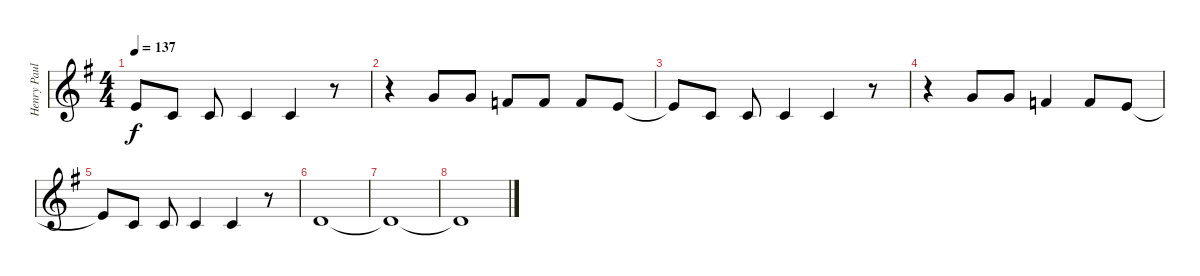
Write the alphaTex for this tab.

\track ("Henry Paul Vocals" "Henry Paul") {instrument englishhorn}
\staff {score}
\tuning (E4 B3 G3 D3 A2 E2) {hide}
\ts (4 4)
\tempo 137
\clef g2
\ks g
0.1{t}.8{dy f} 1.2.8 1.2.8 1.2.4 1.2.4 r.8 |
r.4 3.1.8 3.1.8 1.1.8 1.1.8 1.1.8 0.1.8 |
0.1{t}.8 1.2.8 1.2.8 1.2.4 1.2.4 r.8 |
r.4 3.1.8 3.1.8 1.1.4 1.1.8 0.1.8 |
0.1{t}.8 1.2.8 1.2.8 1.2.4 1.2.4 r.8 |
3.2.1 |
3.2{t}.1 |
3.2{t}.1
